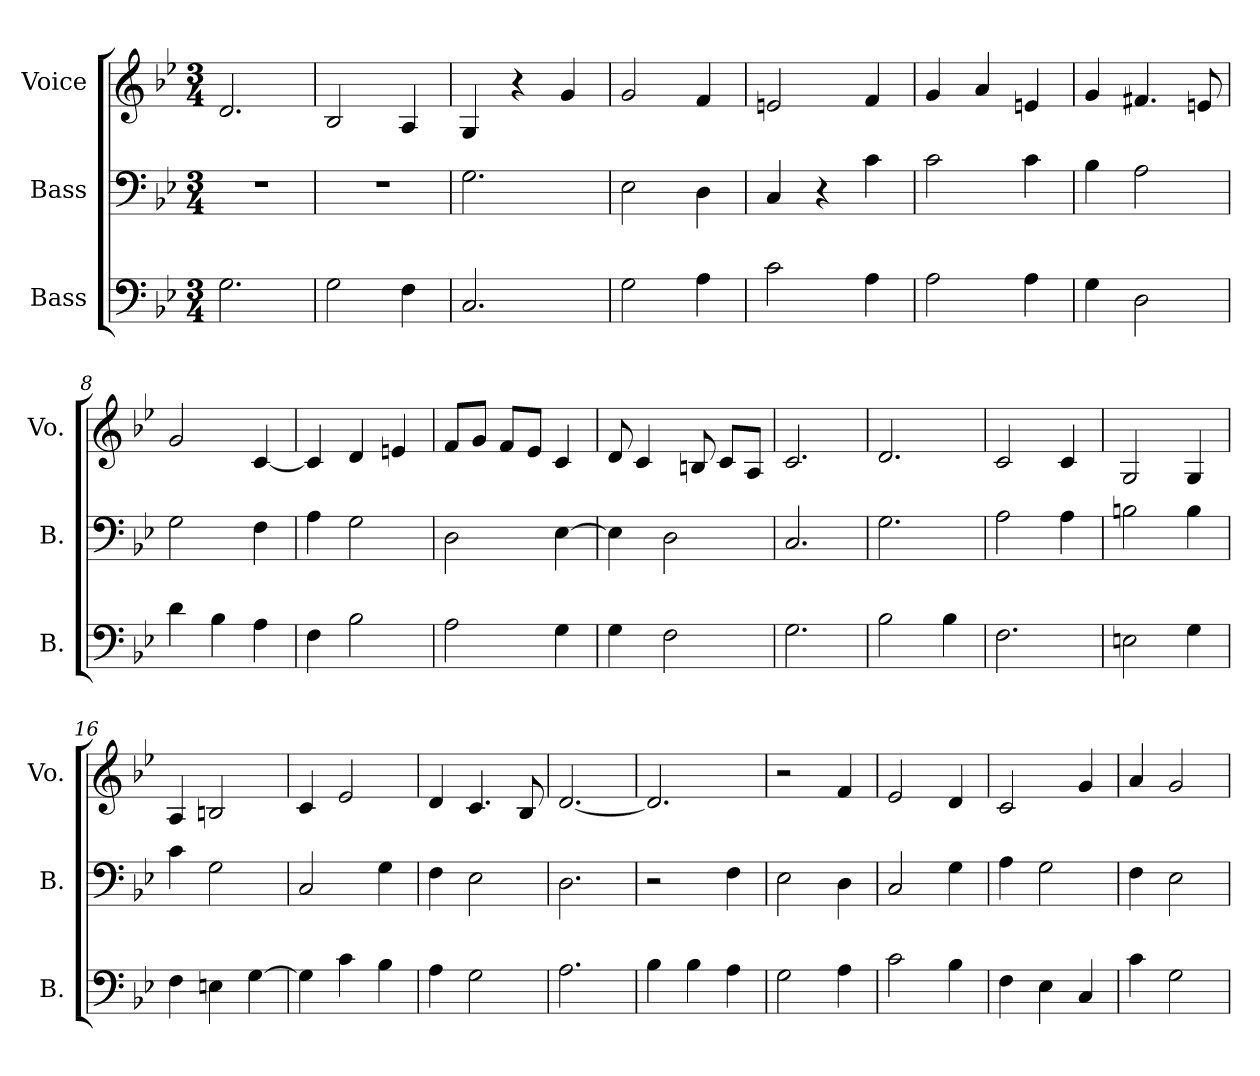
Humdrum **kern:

**kern	**kern	**kern
*part3	*part2	*part1
*staff3	*staff2	*staff1
*I"Bass	*I"Bass	*I"Voice
*I'B.	*I'B.	*I'Vo.
*clefF4	*clefF4	*clefG2
*k[b-e-]	*k[b-e-]	*k[b-e-]
*M3/4	*M3/4	*M3/4
=1	=1	=1
2.G\	2.r	2.d/
=2	=2	=2
2G\	2.r	2B-/
4F\	.	4A/
=3	=3	=3
2.C/	2.G\	4G/
.	.	4r
.	.	4g/
=4	=4	=4
2G\	2E-\	2g/
4A\	4D\	4f/
=5	=5	=5
2c\	4C/	2en/
.	4r	.
4A\	4c\	4f/
=6	=6	=6
2A\	2c\	4g/
.	.	4a/
4A\	4c\	4en/
=7	=7	=7
4G\	4B-\	4g/
2D\	2A\	4.f#X/
.	.	8en/
=8	=8	=8
4d\	2G\	2g/
4B-\	.	.
4A\	4F\	[4c/
=9	=9	=9
4F\	4A\	4c/]
2B-\	2G\	4d/
.	.	4en/
=10	=10	=10
2A\	2D\	8f/L
.	.	8g/J
.	.	8f/L
.	.	8e-/J
4G\	[4E-\	4c/
!!LO:LB:g=z
=11	=11	=11
4G\	4E-\]	8d/
.	.	4c/
2F\	2D\	.
.	.	8Bn/
.	.	8c/L
.	.	8A/J
=12	=12	=12
2.G\	2.C/	2.c/
=13	=13	=13
2B-\	2.G\	2.d/
4B-\	.	.
=14	=14	=14
2.F\	2A\	2c/
.	4A\	4c/
=15	=15	=15
2En\	2Bn\	2G/
4G\	4B\	4G/
=16	=16	=16
4F\	4c\	4A/
4En\	2G\	2Bn/
[4G\	.	.
=17	=17	=17
4G\]	2C/	4c/
4c\	.	2e-/
4B-\	4G\	.
=18	=18	=18
4A\	4F\	4d/
2G\	2E-\	4.c/
.	.	8B-/
=19	=19	=19
2.A\	2.D\	[2.d/
=20	=20	=20
4B-\	2r	2.d/]
4B-\	.	.
4A\	4F\	.
=21	=21	=21
2G\	2E-\	2r
4A\	4D\	4f/
=22	=22	=22
2c\	2C/	2e-/
4B-\	4G\	4d/
!!LO:LB:g=z
=23	=23	=23
4F\	4A\	2c/
4E-\	2G\	.
4C/	.	4g/
=24	=24	=24
4c\	4F\	4a/
2G\	2E-\	2g/
=	=	=
*-	*-	*-
